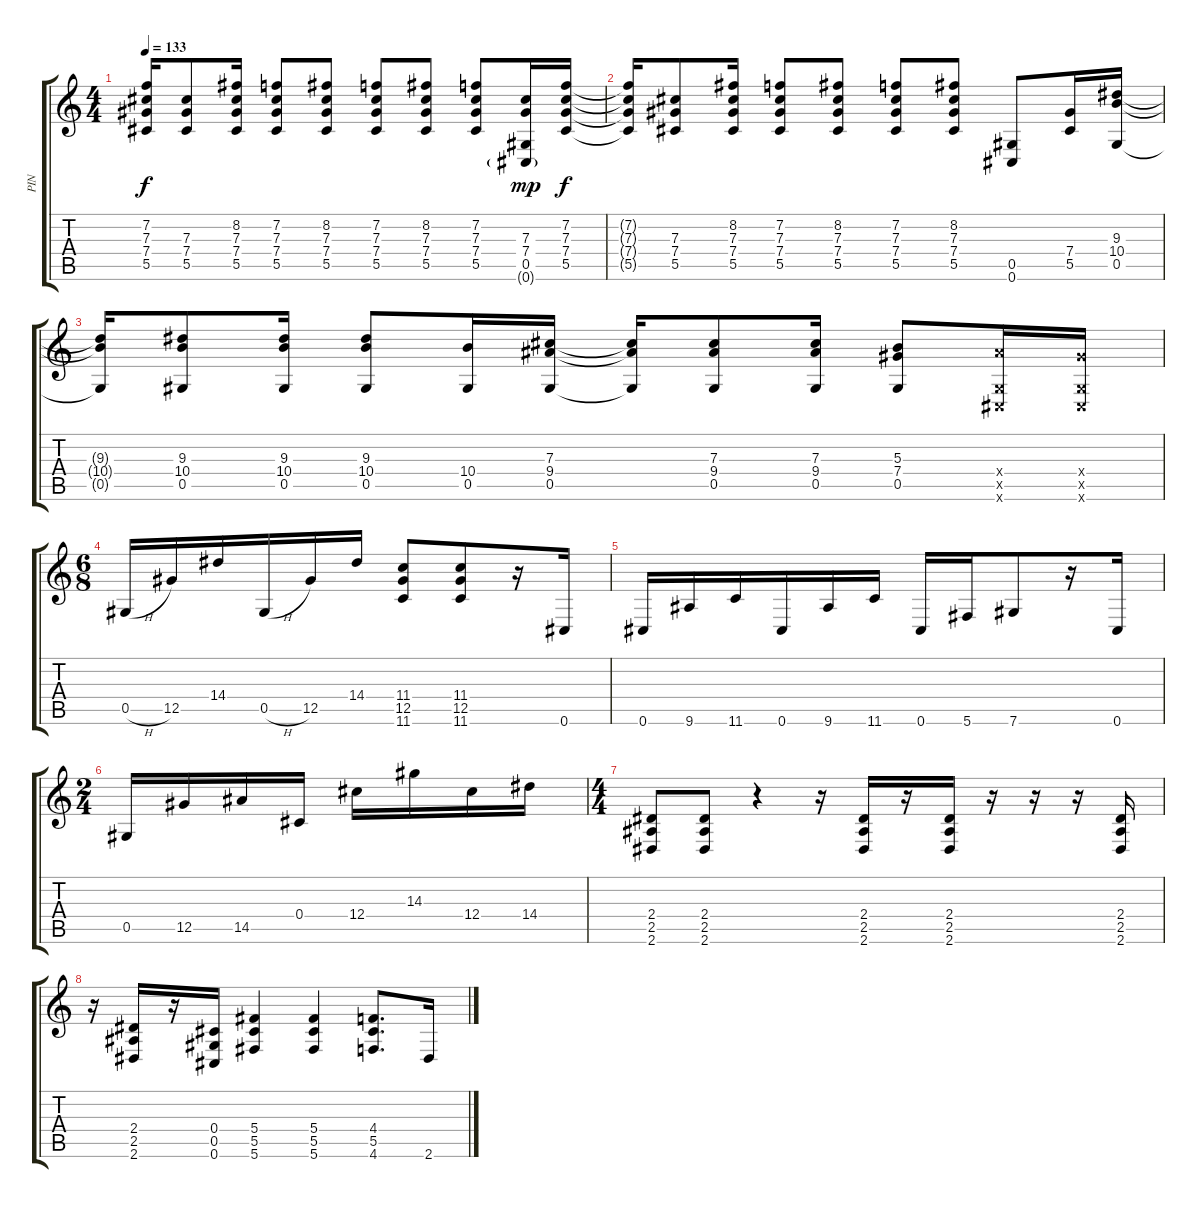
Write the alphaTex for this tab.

\track ("PIN" "PIN") {instrument distortionguitar}
\staff {score tabs}
\tuning (Eb4 Bb3 Gb3 Db3 Ab2 Db2) {hide}
\ts (4 4)
\tempo 133
\clef g2
\ks c
(7.2{t} 7.3{t} 7.4{t} 5.5{t}).16{dy f} (7.3 7.4 5.5).8 (8.2 7.3 7.4 5.5).16 (7.2 7.3 7.4 5.5).8 (8.2 7.3 7.4 5.5).8 (7.2 7.3 7.4 5.5).8 (8.2 7.3 7.4 5.5).8 (7.2 7.3 7.4 5.5).8 (7.3 7.4 0.5 0.6{g}).16{dy mp} (7.2 7.3 7.4 5.5).16{dy f} |
(7.2{t} 7.3{t} 7.4{t} 5.5{t}).16 (7.3 7.4 5.5).8 (8.2 7.3 7.4 5.5).16 (7.2 7.3 7.4 5.5).8 (8.2 7.3 7.4 5.5).8 (7.2 7.3 7.4 5.5).8 (8.2 7.3 7.4 5.5).8 (0.5 0.6).8 (7.4 5.5).16 (9.3 10.4 0.5).16 |
(9.3{t} 10.4{t} 0.5{t}).16 (9.3 10.4 0.5).8 (9.3 10.4 0.5).16 (9.3 10.4 0.5).8 (10.4 0.5).16 (7.3 9.4 0.5).16 (7.3{t} 9.4{t} 0.5{t}).16 (7.3 9.4 0.5).8 (7.3 9.4 0.5).16 (5.3 7.4 0.5).8 (9.4{x} 0.5{x} 0.6{x}).16 (7.4{x} 0.5{x} 0.6{x}).16 |
\ts (6 8)
0.5{h}.16 12.5.16 14.4.16 0.5{h}.16 12.5.16 14.4.16 (11.4 12.5 11.6).8 (11.4 12.5 11.6).8 r.16 0.6.16 |
0.6.16 9.6.16 11.6.16 0.6.16 9.6.16 11.6.16 0.6.16 5.6.16 7.6.8 r.16 0.6.16 |
\ts (2 4)
0.5.16 12.5.16 14.5.16 0.4.16 12.4.16 14.3.16 12.4.16 14.4.16 |
\ts (4 4)
(2.4 2.5 2.6).8 (2.4 2.5 2.6).8 r.4 r.16 (2.4 2.5 2.6).16 r.16 (2.4 2.5 2.6).16 r.16 r.16 r.16 (2.4 2.5 2.6).16 |
r.16 (2.4 2.5 2.6).16 r.16 (0.4 0.5 0.6).16 (5.4 5.5 5.6).4 (5.4 5.5 5.6).4 (4.4 5.5 4.6).8{d} 2.6.16
